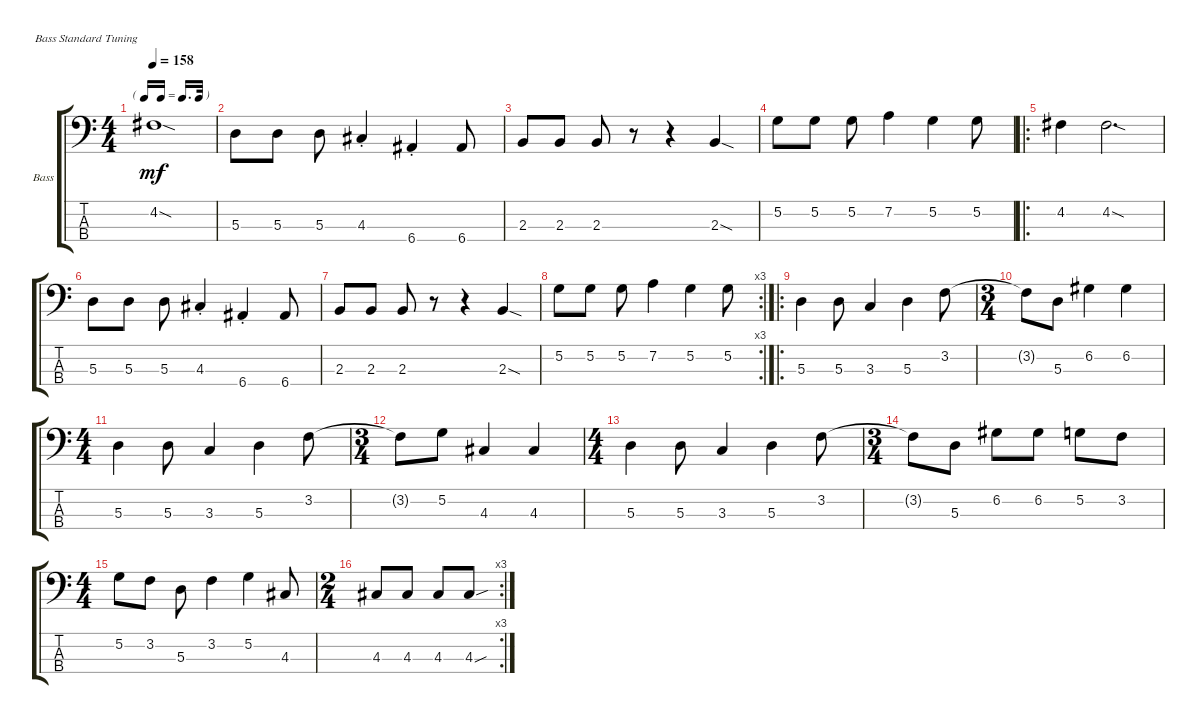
\defaultSystemsLayout 4
\bracketExtendMode groupsimilarinstruments
\firstSystemTrackNameOrientation horizontal
\otherSystemsTrackNameOrientation horizontal
\track ("Bass" "Bass") {instrument electricbassfinger}
\staff {score tabs}
\tuning (G2 D2 A1 E1)
\ts (4 4)
\tf dotted16th
\tempo 158
\clef f4
\ks c
4.2{sod}.1{dy mf} |
5.3.8 5.3.8 5.3.8 4.3{st}.4 6.4{st}.4 6.4.8 |
2.3.8 2.3.8 2.3.8 r.8 r.4 2.3{sod}.4 |
5.2.8 5.2.8 5.2.8 7.2.4 5.2.4 5.2.8 |
\ro
4.2.4 4.2{sod}.2{d} |
5.3.8 5.3.8 5.3.8 4.3{st}.4 6.4{st}.4 6.4.8 |
2.3.8 2.3.8 2.3.8 r.8 r.4 2.3{sod}.4 |
\rc 3
5.2.8 5.2.8 5.2.8 7.2.4 5.2.4 5.2.8 |
\ro
5.3.4 5.3.8 3.3.4 5.3.4 3.2.8 |
\ts (3 4)
3.2{t}.8 5.3.8 6.2.4 6.2.4 |
\ts (4 4)
5.3.4 5.3.8 3.3.4 5.3.4 3.2.8 |
\ts (3 4)
3.2{t}.8 5.2.8 4.3.4 4.3.4 |
\ts (4 4)
5.3.4 5.3.8 3.3.4 5.3.4 3.2.8 |
\ts (3 4)
3.2{t}.8 5.3.8 6.2.8 6.2.8 5.2.8 3.2.8 |
\ts (4 4)
5.2.8 3.2.8 5.3.8 3.2.4 5.2.4 4.3.8 |
\rc 3
\ts (2 4)
4.3.8 4.3.8 4.3.8 4.3{sou}.8
